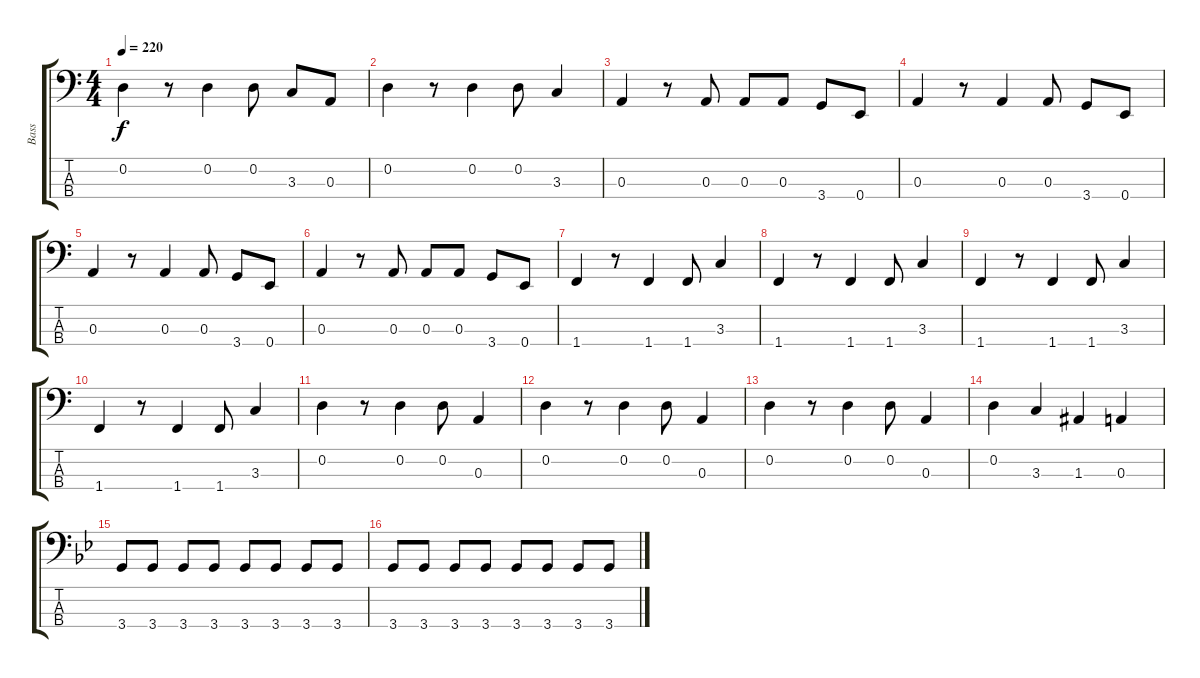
\track ("Bass" "Bass") {instrument electricbassfinger}
\staff {score tabs}
\tuning (G2 D2 A1 E1) {hide}
\ts (4 4)
\tempo 220
\clef f4
\ks aminor
0.2.4{dy f} r.8 0.2.4 0.2.8 3.3.8 0.3.8 |
0.2.4 r.8 0.2.4 0.2.8 3.3.4 |
0.3.4 r.8 0.3.8 0.3.8 0.3.8 3.4.8 0.4.8 |
0.3.4 r.8 0.3.4 0.3.8 3.4.8 0.4.8 |
0.3.4 r.8 0.3.4 0.3.8 3.4.8 0.4.8 |
0.3.4 r.8 0.3.8 0.3.8 0.3.8 3.4.8 0.4.8 |
1.4.4 r.8 1.4.4 1.4.8 3.3.4 |
1.4.4 r.8 1.4.4 1.4.8 3.3.4 |
1.4.4 r.8 1.4.4 1.4.8 3.3.4 |
1.4.4 r.8 1.4.4 1.4.8 3.3.4 |
0.2.4 r.8 0.2.4 0.2.8 0.3.4 |
0.2.4 r.8 0.2.4 0.2.8 0.3.4 |
0.2.4 r.8 0.2.4 0.2.8 0.3.4 |
0.2.4 3.3.4 1.3.4 0.3.4 |
\ks gminor
3.4.8 3.4.8 3.4.8 3.4.8 3.4.8 3.4.8 3.4.8 3.4.8 |
3.4.8 3.4.8 3.4.8 3.4.8 3.4.8 3.4.8 3.4.8 3.4.8
